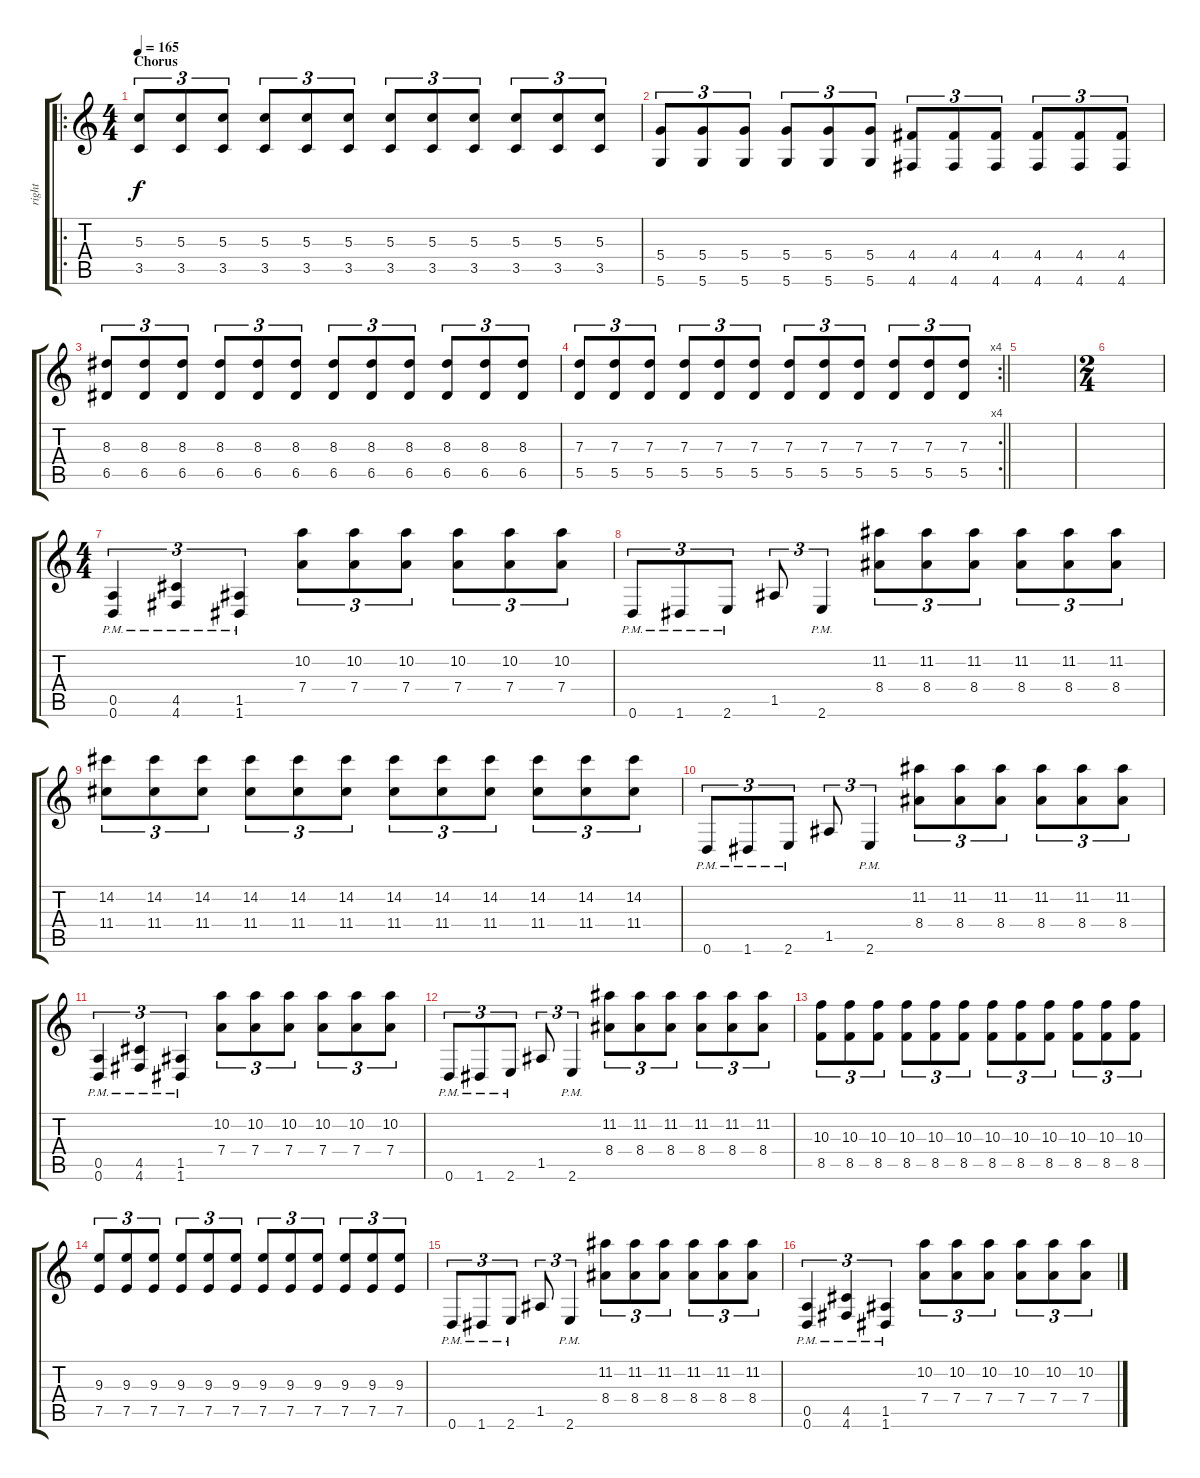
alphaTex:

\track ("right" "right") {instrument distortionguitar}
\staff {score tabs}
\tuning (E4 B3 G3 D3 A2 D2) {hide}
\ro
\ts (4 4)
\section ("" "Chorus")
\tempo 165
\clef g2
\ks c
(5.3 3.5).8{tu (3 2) dy f} (5.3 3.5).8{tu (3 2)} (5.3 3.5).8{tu (3 2)} (5.3 3.5).8{tu (3 2)} (5.3 3.5).8{tu (3 2)} (5.3 3.5).8{tu (3 2)} (5.3 3.5).8{tu (3 2)} (5.3 3.5).8{tu (3 2)} (5.3 3.5).8{tu (3 2)} (5.3 3.5).8{tu (3 2)} (5.3 3.5).8{tu (3 2)} (5.3 3.5).8{tu (3 2)} |
(5.4 5.6).8{tu (3 2)} (5.4 5.6).8{tu (3 2)} (5.4 5.6).8{tu (3 2)} (5.4 5.6).8{tu (3 2)} (5.4 5.6).8{tu (3 2)} (5.4 5.6).8{tu (3 2)} (4.4 4.6).8{tu (3 2)} (4.4 4.6).8{tu (3 2)} (4.4 4.6).8{tu (3 2)} (4.4 4.6).8{tu (3 2)} (4.4 4.6).8{tu (3 2)} (4.4 4.6).8{tu (3 2)} |
(8.3 6.5).8{tu (3 2)} (8.3 6.5).8{tu (3 2)} (8.3 6.5).8{tu (3 2)} (8.3 6.5).8{tu (3 2)} (8.3 6.5).8{tu (3 2)} (8.3 6.5).8{tu (3 2)} (8.3 6.5).8{tu (3 2)} (8.3 6.5).8{tu (3 2)} (8.3 6.5).8{tu (3 2)} (8.3 6.5).8{tu (3 2)} (8.3 6.5).8{tu (3 2)} (8.3 6.5).8{tu (3 2)} |
\rc 4
\barLineRight lightlight
(7.3 5.5).8{tu (3 2)} (7.3 5.5).8{tu (3 2)} (7.3 5.5).8{tu (3 2)} (7.3 5.5).8{tu (3 2)} (7.3 5.5).8{tu (3 2)} (7.3 5.5).8{tu (3 2)} (7.3 5.5).8{tu (3 2)} (7.3 5.5).8{tu (3 2)} (7.3 5.5).8{tu (3 2)} (7.3 5.5).8{tu (3 2)} (7.3 5.5).8{tu (3 2)} (7.3 5.5).8{tu (3 2)} |
\section ("" "")
|
\ts (2 4)
|
\ts (4 4)
(0.5{pm} 0.6{pm}).4{tu (3 2)} (4.5{pm} 4.6{pm}).4{tu (3 2)} (1.5{pm} 1.6{pm}).4{tu (3 2)} (10.2 7.4).8{tu (3 2)} (10.2 7.4).8{tu (3 2)} (10.2 7.4).8{tu (3 2)} (10.2 7.4).8{tu (3 2)} (10.2 7.4).8{tu (3 2)} (10.2 7.4).8{tu (3 2)} |
0.6{pm}.8{tu (3 2)} 1.6{pm}.8{tu (3 2)} 2.6{pm}.8{tu (3 2)} 1.5.8{tu (3 2)} 2.6{pm}.4{tu (3 2)} (11.2 8.4).8{tu (3 2)} (11.2 8.4).8{tu (3 2)} (11.2 8.4).8{tu (3 2)} (11.2 8.4).8{tu (3 2)} (11.2 8.4).8{tu (3 2)} (11.2 8.4).8{tu (3 2)} |
(14.2 11.4).8{tu (3 2)} (14.2 11.4).8{tu (3 2)} (14.2 11.4).8{tu (3 2)} (14.2 11.4).8{tu (3 2)} (14.2 11.4).8{tu (3 2)} (14.2 11.4).8{tu (3 2)} (14.2 11.4).8{tu (3 2)} (14.2 11.4).8{tu (3 2)} (14.2 11.4).8{tu (3 2)} (14.2 11.4).8{tu (3 2)} (14.2 11.4).8{tu (3 2)} (14.2 11.4).8{tu (3 2)} |
0.6{pm}.8{tu (3 2)} 1.6{pm}.8{tu (3 2)} 2.6{pm}.8{tu (3 2)} 1.5.8{tu (3 2)} 2.6{pm}.4{tu (3 2)} (11.2 8.4).8{tu (3 2)} (11.2 8.4).8{tu (3 2)} (11.2 8.4).8{tu (3 2)} (11.2 8.4).8{tu (3 2)} (11.2 8.4).8{tu (3 2)} (11.2 8.4).8{tu (3 2)} |
(0.5{pm} 0.6{pm}).4{tu (3 2)} (4.5{pm} 4.6{pm}).4{tu (3 2)} (1.5{pm} 1.6{pm}).4{tu (3 2)} (10.2 7.4).8{tu (3 2)} (10.2 7.4).8{tu (3 2)} (10.2 7.4).8{tu (3 2)} (10.2 7.4).8{tu (3 2)} (10.2 7.4).8{tu (3 2)} (10.2 7.4).8{tu (3 2)} |
0.6{pm}.8{tu (3 2)} 1.6{pm}.8{tu (3 2)} 2.6{pm}.8{tu (3 2)} 1.5.8{tu (3 2)} 2.6{pm}.4{tu (3 2)} (11.2 8.4).8{tu (3 2)} (11.2 8.4).8{tu (3 2)} (11.2 8.4).8{tu (3 2)} (11.2 8.4).8{tu (3 2)} (11.2 8.4).8{tu (3 2)} (11.2 8.4).8{tu (3 2)} |
(10.3 8.5).8{tu (3 2)} (10.3 8.5).8{tu (3 2)} (10.3 8.5).8{tu (3 2)} (10.3 8.5).8{tu (3 2)} (10.3 8.5).8{tu (3 2)} (10.3 8.5).8{tu (3 2)} (10.3 8.5).8{tu (3 2)} (10.3 8.5).8{tu (3 2)} (10.3 8.5).8{tu (3 2)} (10.3 8.5).8{tu (3 2)} (10.3 8.5).8{tu (3 2)} (10.3 8.5).8{tu (3 2)} |
(9.3 7.5).8{tu (3 2)} (9.3 7.5).8{tu (3 2)} (9.3 7.5).8{tu (3 2)} (9.3 7.5).8{tu (3 2)} (9.3 7.5).8{tu (3 2)} (9.3 7.5).8{tu (3 2)} (9.3 7.5).8{tu (3 2)} (9.3 7.5).8{tu (3 2)} (9.3 7.5).8{tu (3 2)} (9.3 7.5).8{tu (3 2)} (9.3 7.5).8{tu (3 2)} (9.3 7.5).8{tu (3 2)} |
0.6{pm}.8{tu (3 2)} 1.6{pm}.8{tu (3 2)} 2.6{pm}.8{tu (3 2)} 1.5.8{tu (3 2)} 2.6{pm}.4{tu (3 2)} (11.2 8.4).8{tu (3 2)} (11.2 8.4).8{tu (3 2)} (11.2 8.4).8{tu (3 2)} (11.2 8.4).8{tu (3 2)} (11.2 8.4).8{tu (3 2)} (11.2 8.4).8{tu (3 2)} |
(0.5{pm} 0.6{pm}).4{tu (3 2)} (4.5{pm} 4.6{pm}).4{tu (3 2)} (1.5{pm} 1.6{pm}).4{tu (3 2)} (10.2 7.4).8{tu (3 2)} (10.2 7.4).8{tu (3 2)} (10.2 7.4).8{tu (3 2)} (10.2 7.4).8{tu (3 2)} (10.2 7.4).8{tu (3 2)} (10.2 7.4).8{tu (3 2)}
